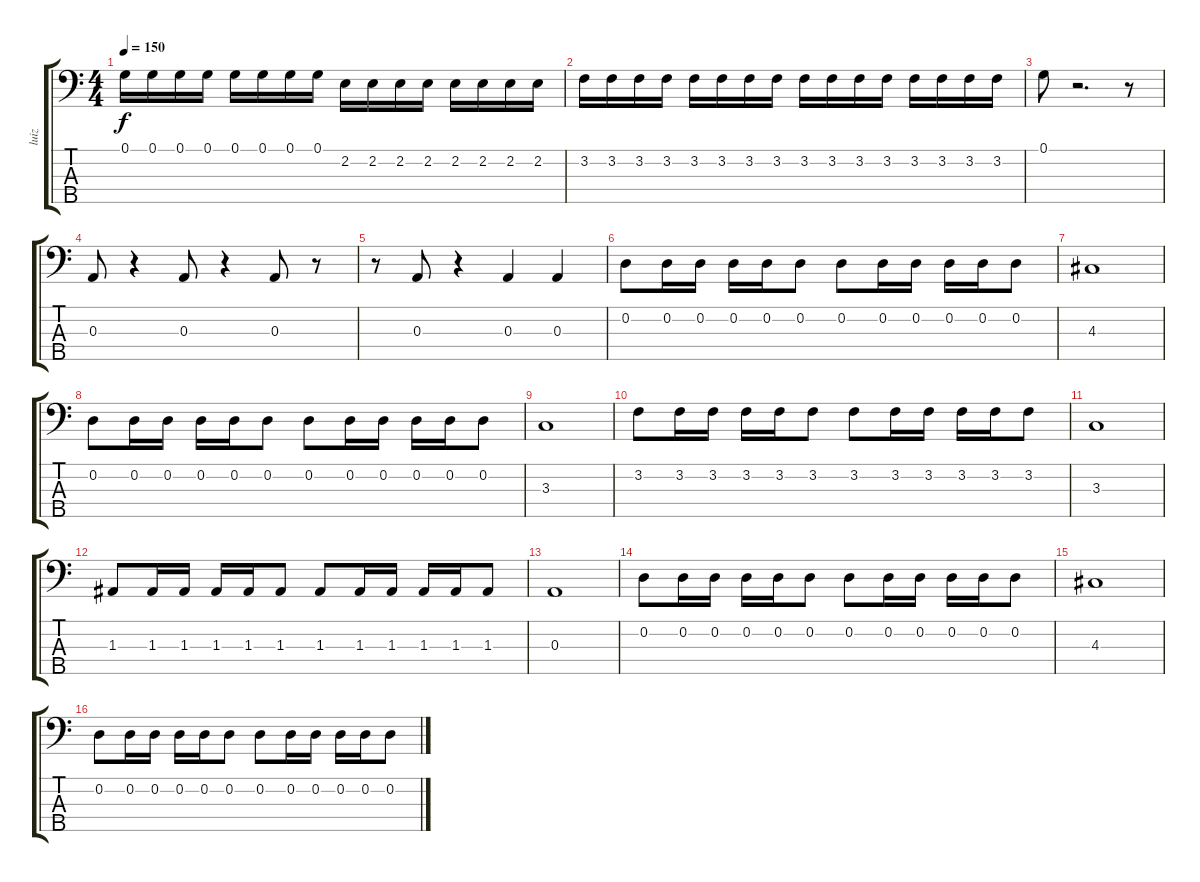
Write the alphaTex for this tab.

\track ("luiz" "luiz") {instrument fretlessbass}
\staff {score tabs}
\tuning (G2 D2 A1 E1 B0) {hide}
\ts (4 4)
\tempo 150
\clef f4
\ks c
0.1.16{dy f} 0.1.16 0.1.16 0.1.16 0.1.16 0.1.16 0.1.16 0.1.16 2.2.16 2.2.16 2.2.16 2.2.16 2.2.16 2.2.16 2.2.16 2.2.16 |
3.2.16 3.2.16 3.2.16 3.2.16 3.2.16 3.2.16 3.2.16 3.2.16 3.2.16 3.2.16 3.2.16 3.2.16 3.2.16 3.2.16 3.2.16 3.2.16 |
0.1.8 r.2{d} r.8 |
0.3.8 r.4 0.3.8 r.4 0.3.8 r.8 |
r.8 0.3.8 r.4 0.3.4 0.3.4 |
0.2.8 0.2.16 0.2.16 0.2.16 0.2.16 0.2.8 0.2.8 0.2.16 0.2.16 0.2.16 0.2.16 0.2.8 |
4.3.1 |
0.2.8 0.2.16 0.2.16 0.2.16 0.2.16 0.2.8 0.2.8 0.2.16 0.2.16 0.2.16 0.2.16 0.2.8 |
3.3.1 |
3.2.8 3.2.16 3.2.16 3.2.16 3.2.16 3.2.8 3.2.8 3.2.16 3.2.16 3.2.16 3.2.16 3.2.8 |
3.3.1 |
1.3.8 1.3.16 1.3.16 1.3.16 1.3.16 1.3.8 1.3.8 1.3.16 1.3.16 1.3.16 1.3.16 1.3.8 |
0.3.1 |
0.2.8 0.2.16 0.2.16 0.2.16 0.2.16 0.2.8 0.2.8 0.2.16 0.2.16 0.2.16 0.2.16 0.2.8 |
4.3.1 |
0.2.8 0.2.16 0.2.16 0.2.16 0.2.16 0.2.8 0.2.8 0.2.16 0.2.16 0.2.16 0.2.16 0.2.8
